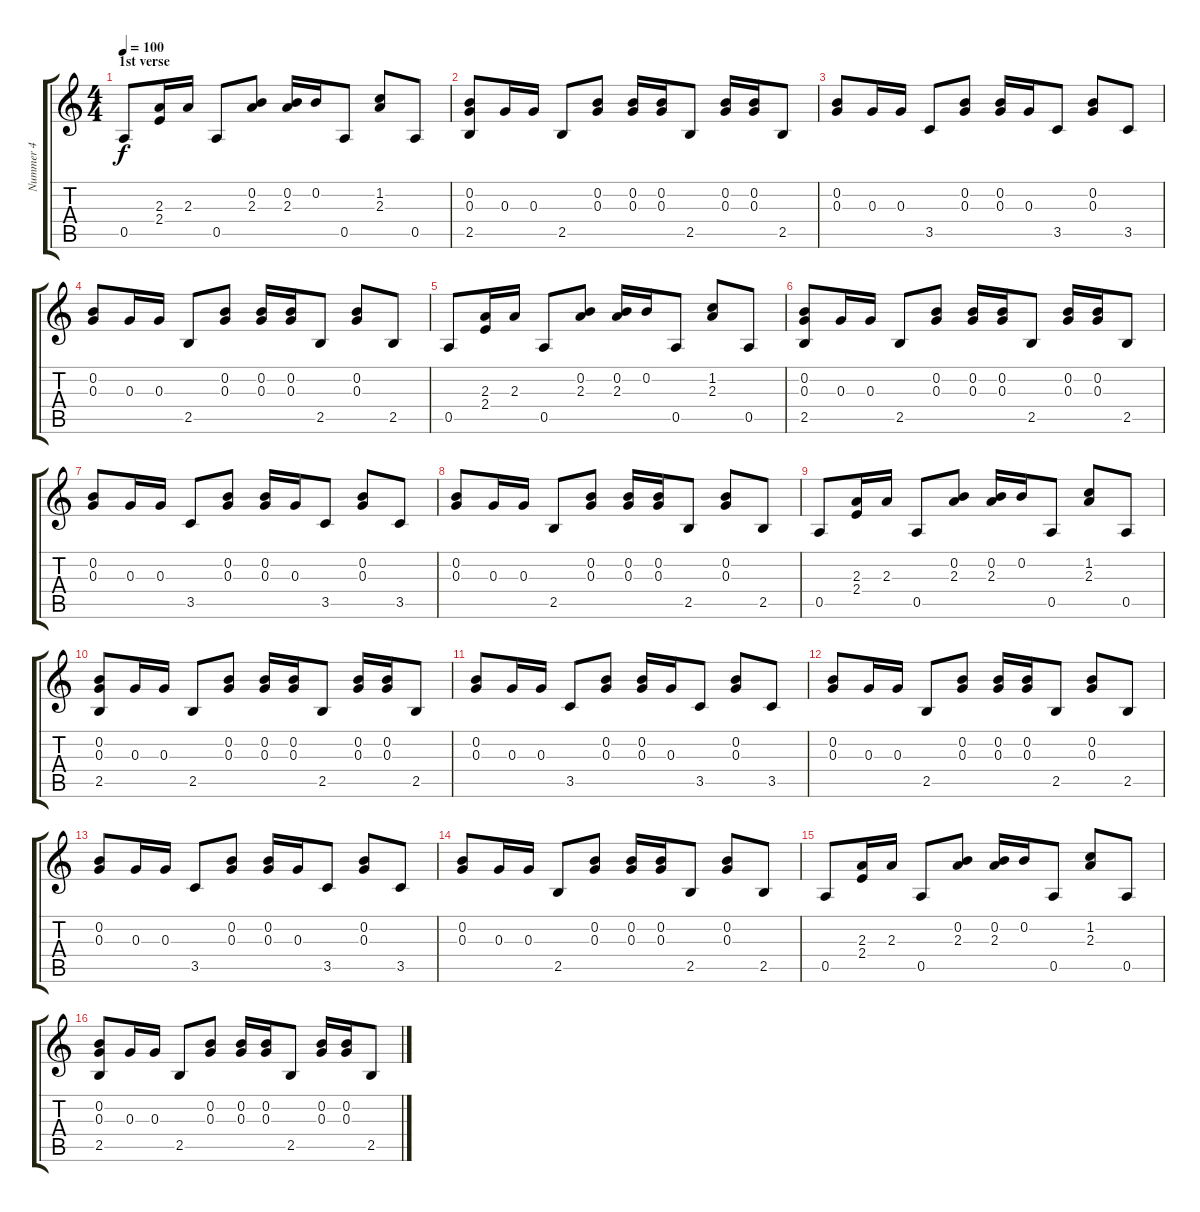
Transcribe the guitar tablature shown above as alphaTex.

\track ("Nummer 4" "Nummer 4") {instrument electricbassfinger}
\staff {score tabs}
\tuning (E4 B3 G3 D3 A2 E2) {hide}
\ts (4 4)
\section ("" "1st verse")
\tempo 100
\clef g2
\ks c
0.5.8{dy f} (2.3 2.4).16 2.3.16 0.5.8 (0.2 2.3).8 (0.2 2.3).16 0.2.16 0.5.8 (1.2 2.3).8 0.5.8 |
(0.2 0.3 2.5).8 0.3.16 0.3.16 2.5.8 (0.2 0.3).8 (0.2 0.3).16 (0.2 0.3).16 2.5.8 (0.2 0.3).16 (0.2 0.3).16 2.5.8 |
(0.2 0.3).8 0.3.16 0.3.16 3.5.8 (0.2 0.3).8 (0.2 0.3).16 0.3.16 3.5.8 (0.2 0.3).8 3.5.8 |
(0.2 0.3).8 0.3.16 0.3.16 2.5.8 (0.2 0.3).8 (0.2 0.3).16 (0.2 0.3).16 2.5.8 (0.2 0.3).8 2.5.8 |
0.5.8 (2.3 2.4).16 2.3.16 0.5.8 (0.2 2.3).8 (0.2 2.3).16 0.2.16 0.5.8 (1.2 2.3).8 0.5.8 |
(0.2 0.3 2.5).8 0.3.16 0.3.16 2.5.8 (0.2 0.3).8 (0.2 0.3).16 (0.2 0.3).16 2.5.8 (0.2 0.3).16 (0.2 0.3).16 2.5.8 |
(0.2 0.3).8 0.3.16 0.3.16 3.5.8 (0.2 0.3).8 (0.2 0.3).16 0.3.16 3.5.8 (0.2 0.3).8 3.5.8 |
(0.2 0.3).8 0.3.16 0.3.16 2.5.8 (0.2 0.3).8 (0.2 0.3).16 (0.2 0.3).16 2.5.8 (0.2 0.3).8 2.5.8 |
0.5.8 (2.3 2.4).16 2.3.16 0.5.8 (0.2 2.3).8 (0.2 2.3).16 0.2.16 0.5.8 (1.2 2.3).8 0.5.8 |
(0.2 0.3 2.5).8 0.3.16 0.3.16 2.5.8 (0.2 0.3).8 (0.2 0.3).16 (0.2 0.3).16 2.5.8 (0.2 0.3).16 (0.2 0.3).16 2.5.8 |
(0.2 0.3).8 0.3.16 0.3.16 3.5.8 (0.2 0.3).8 (0.2 0.3).16 0.3.16 3.5.8 (0.2 0.3).8 3.5.8 |
(0.2 0.3).8 0.3.16 0.3.16 2.5.8 (0.2 0.3).8 (0.2 0.3).16 (0.2 0.3).16 2.5.8 (0.2 0.3).8 2.5.8 |
(0.2 0.3).8 0.3.16 0.3.16 3.5.8 (0.2 0.3).8 (0.2 0.3).16 0.3.16 3.5.8 (0.2 0.3).8 3.5.8 |
(0.2 0.3).8 0.3.16 0.3.16 2.5.8 (0.2 0.3).8 (0.2 0.3).16 (0.2 0.3).16 2.5.8 (0.2 0.3).8 2.5.8 |
0.5.8 (2.3 2.4).16 2.3.16 0.5.8 (0.2 2.3).8 (0.2 2.3).16 0.2.16 0.5.8 (1.2 2.3).8 0.5.8 |
(0.2 0.3 2.5).8 0.3.16 0.3.16 2.5.8 (0.2 0.3).8 (0.2 0.3).16 (0.2 0.3).16 2.5.8 (0.2 0.3).16 (0.2 0.3).16 2.5.8
